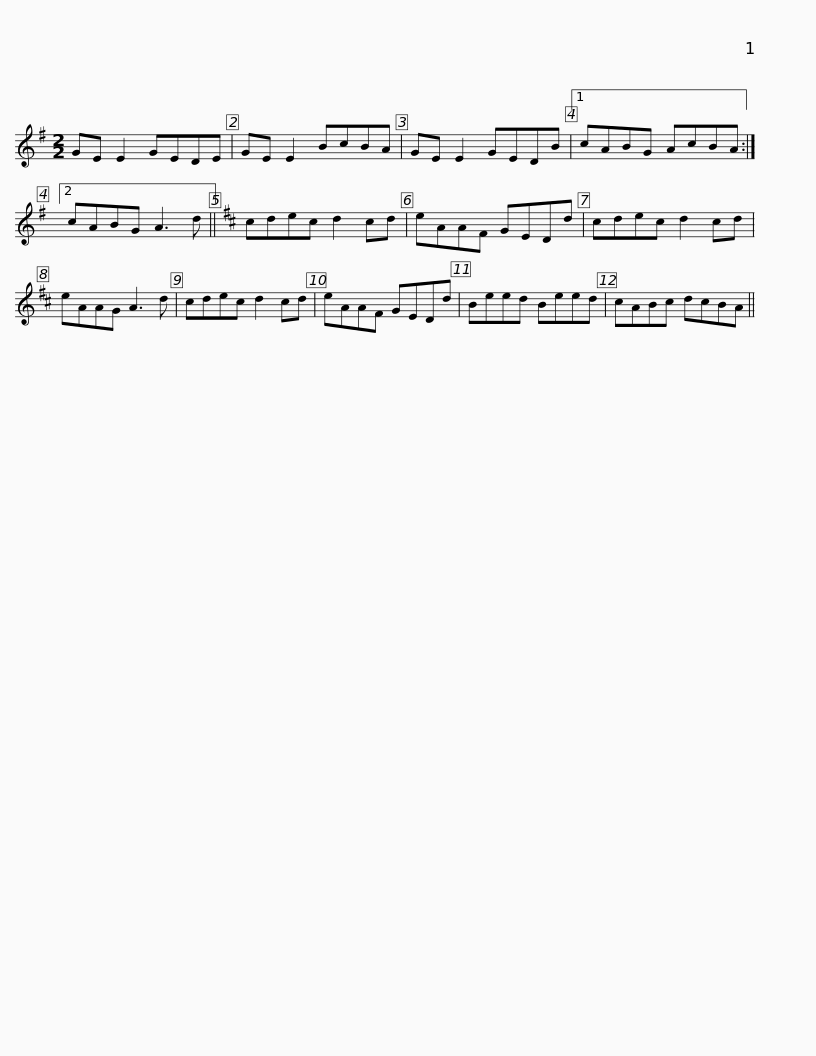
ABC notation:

X:1
L:1/8
M:2/2
I:linebreak $
K:G
V:1 treble
V:1
 GE E2 GEDE | GE E2 BcBA | GE E2 GEDB |1 cABG AcBA :|2 cABG A3 d ||$ %5
[K:D] cdec d2 cd | eAAF GEDd | cdec d2 cd | eAAG A3 d | cdec d2 cd | %10
 eAAF GEDd |$ Beed Beed | cABc dcBA || %13
